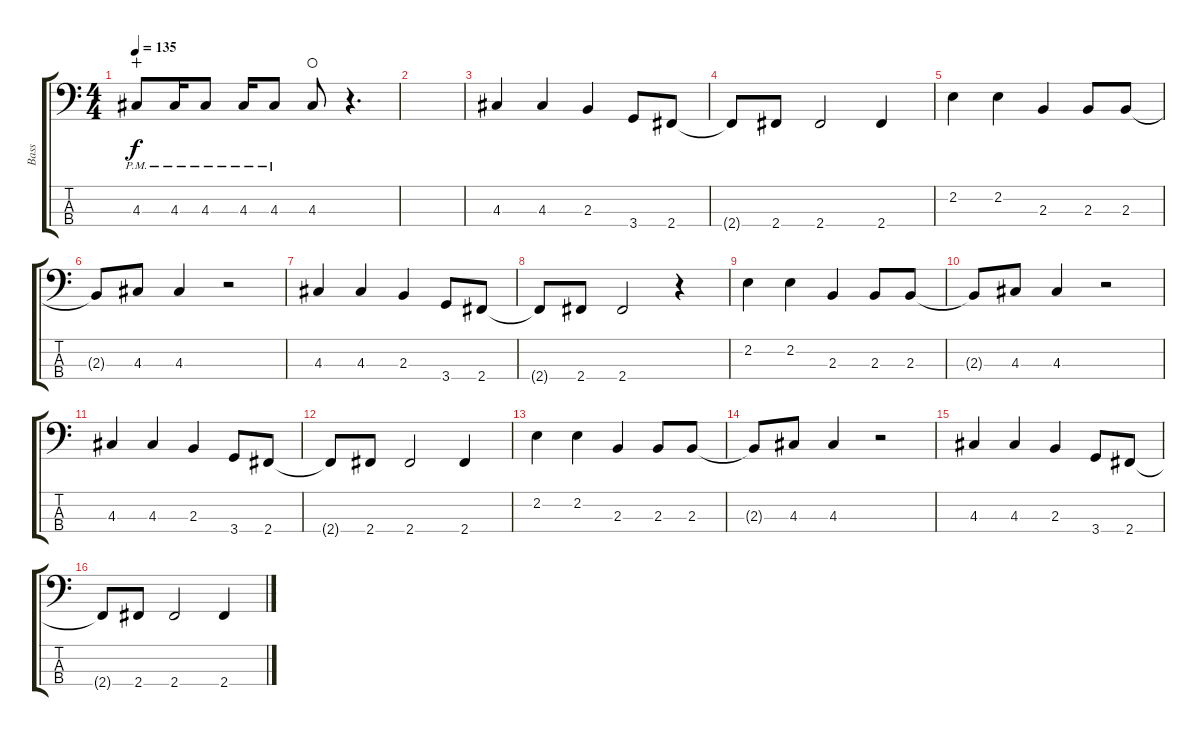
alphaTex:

\track ("Bass" "Bass") {instrument electricbassfinger}
\staff {score tabs}
\tuning (G2 D2 A1 E1) {hide}
\ts (4 4)
\tempo 135
\clef f4
\ks c
4.3{pm}.8{dy f wahc} 4.3{pm}.16 4.3{pm}.8 4.3{pm}.16 4.3{pm}.8 4.3.8{waho} r.4{d} |
|
4.3.4 4.3.4 2.3.4 3.4.8 2.4.8 |
2.4{t}.8 2.4.8 2.4.2 2.4.4 |
2.2.4 2.2.4 2.3.4 2.3.8 2.3.8 |
2.3{t}.8 4.3.8 4.3.4 r.2 |
4.3.4 4.3.4 2.3.4 3.4.8 2.4.8 |
2.4{t}.8 2.4.8 2.4.2 r.4 |
2.2.4 2.2.4 2.3.4 2.3.8 2.3.8 |
2.3{t}.8 4.3.8 4.3.4 r.2 |
4.3.4 4.3.4 2.3.4 3.4.8 2.4.8 |
2.4{t}.8 2.4.8 2.4.2 2.4.4 |
2.2.4 2.2.4 2.3.4 2.3.8 2.3.8 |
2.3{t}.8 4.3.8 4.3.4 r.2 |
4.3.4 4.3.4 2.3.4 3.4.8 2.4.8 |
2.4{t}.8 2.4.8 2.4.2 2.4.4
